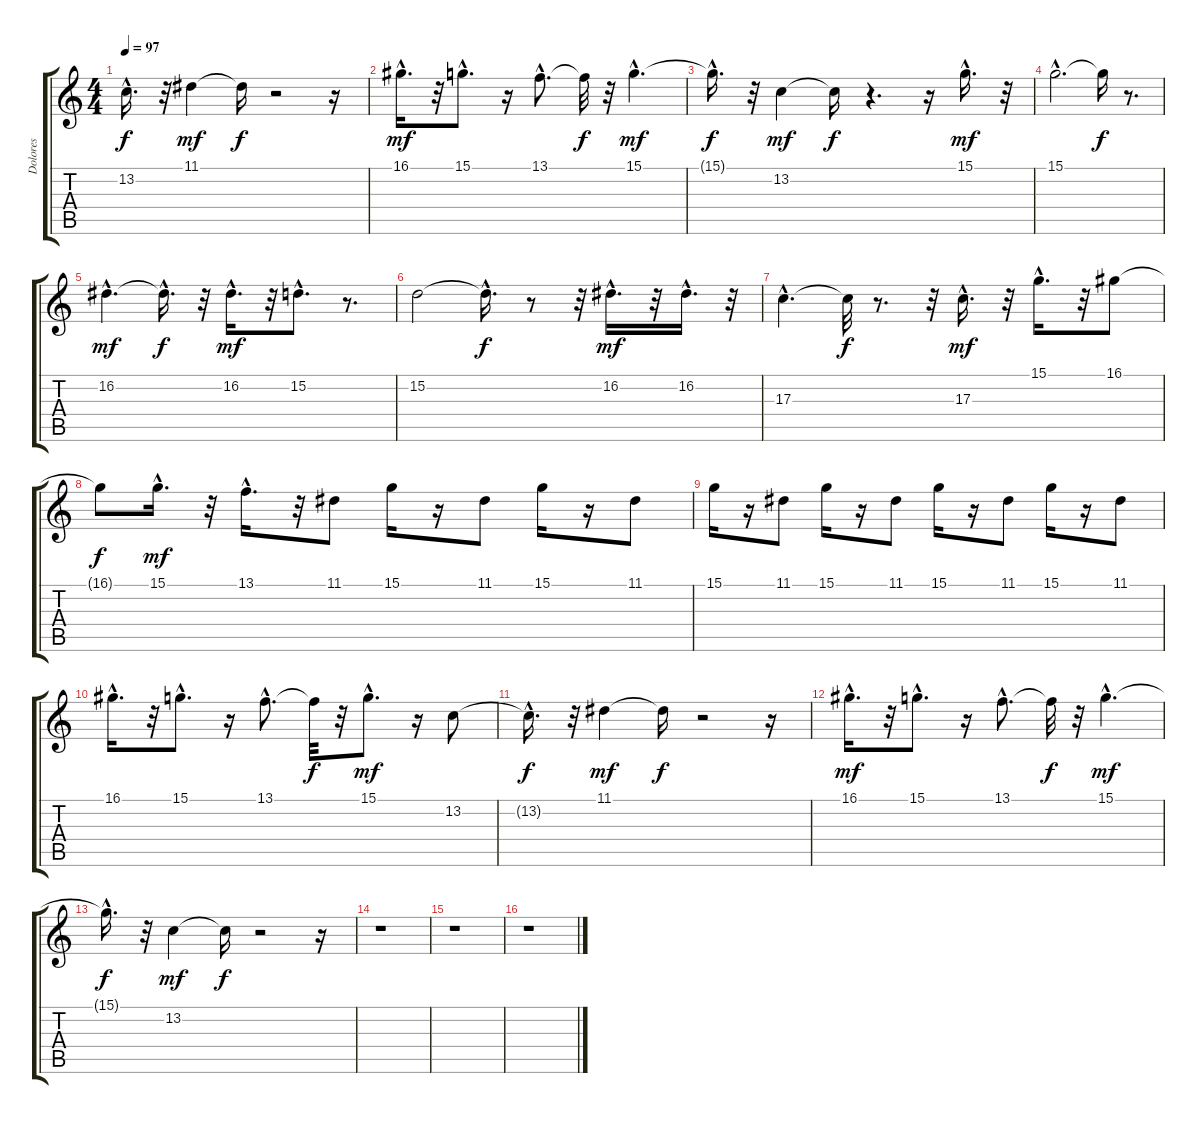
\track ("Dolores" "Dolores") {instrument pad3polysynth}
\staff {score tabs}
\tuning (E4 B3 G3 D3 A2 E2) {hide}
\ts (4 4)
\tempo 97
\clef g2
\ks c
13.2{hac t}.16{d dy f} r.32 11.1.4{dy mf} 11.1{t}.16{dy f} r.2 r.16 |
16.1{hac}.16{d dy mf} r.32 15.1{hac}.8{d} r.16 13.1{hac}.8{d} 13.1{t}.32{dy f} r.32 15.1{hac}.4{d dy mf} |
15.1{hac t}.16{d dy f} r.32 13.2.4{dy mf} 13.2{t}.16{dy f} r.4{d} r.16 15.1{hac}.16{d dy mf} r.32 |
15.1{hac}.2{d} 15.1{t}.16{dy f} r.8{d} |
16.2{hac}.4{d dy mf} 16.2{hac t}.16{d dy f} r.32 16.2{hac}.16{d dy mf} r.32 15.2{hac}.8{d} r.8{d} |
15.2.2 15.2{hac t}.16{d dy f} r.8 r.32 16.2{hac}.16{d dy mf} r.32 16.2{hac}.16{d} r.32 |
17.3{hac}.4{d} 17.3{t}.32{dy f} r.8{d} r.32 17.3{hac}.16{d dy mf} r.32 15.1{hac}.16{d} r.32 16.1.8 |
16.1{t}.8{dy f} 15.1{hac}.16{d dy mf} r.32 13.1{hac}.16{d} r.32 11.1.8 15.1.16 r.16 11.1.8 15.1.16 r.16 11.1.8 |
15.1.16 r.16 11.1.8 15.1.16 r.16 11.1.8 15.1.16 r.16 11.1.8 15.1.16 r.16 11.1.8 |
16.1{hac}.16{d} r.32 15.1{hac}.8{d} r.16 13.1{hac}.8{d} 13.1{t}.32{dy f} r.32 15.1{hac}.8{d dy mf} r.16 13.2.8 |
13.2{hac t}.16{d dy f} r.32 11.1.4{dy mf} 11.1{t}.16{dy f} r.2 r.16 |
16.1{hac}.16{d dy mf} r.32 15.1{hac}.8{d} r.16 13.1{hac}.8{d} 13.1{t}.32{dy f} r.32 15.1{hac}.4{d dy mf} |
15.1{hac t}.16{d dy f} r.32 13.2.4{dy mf} 13.2{t}.16{dy f} r.2 r.16 |
r.1 |
r.1 |
r.1
